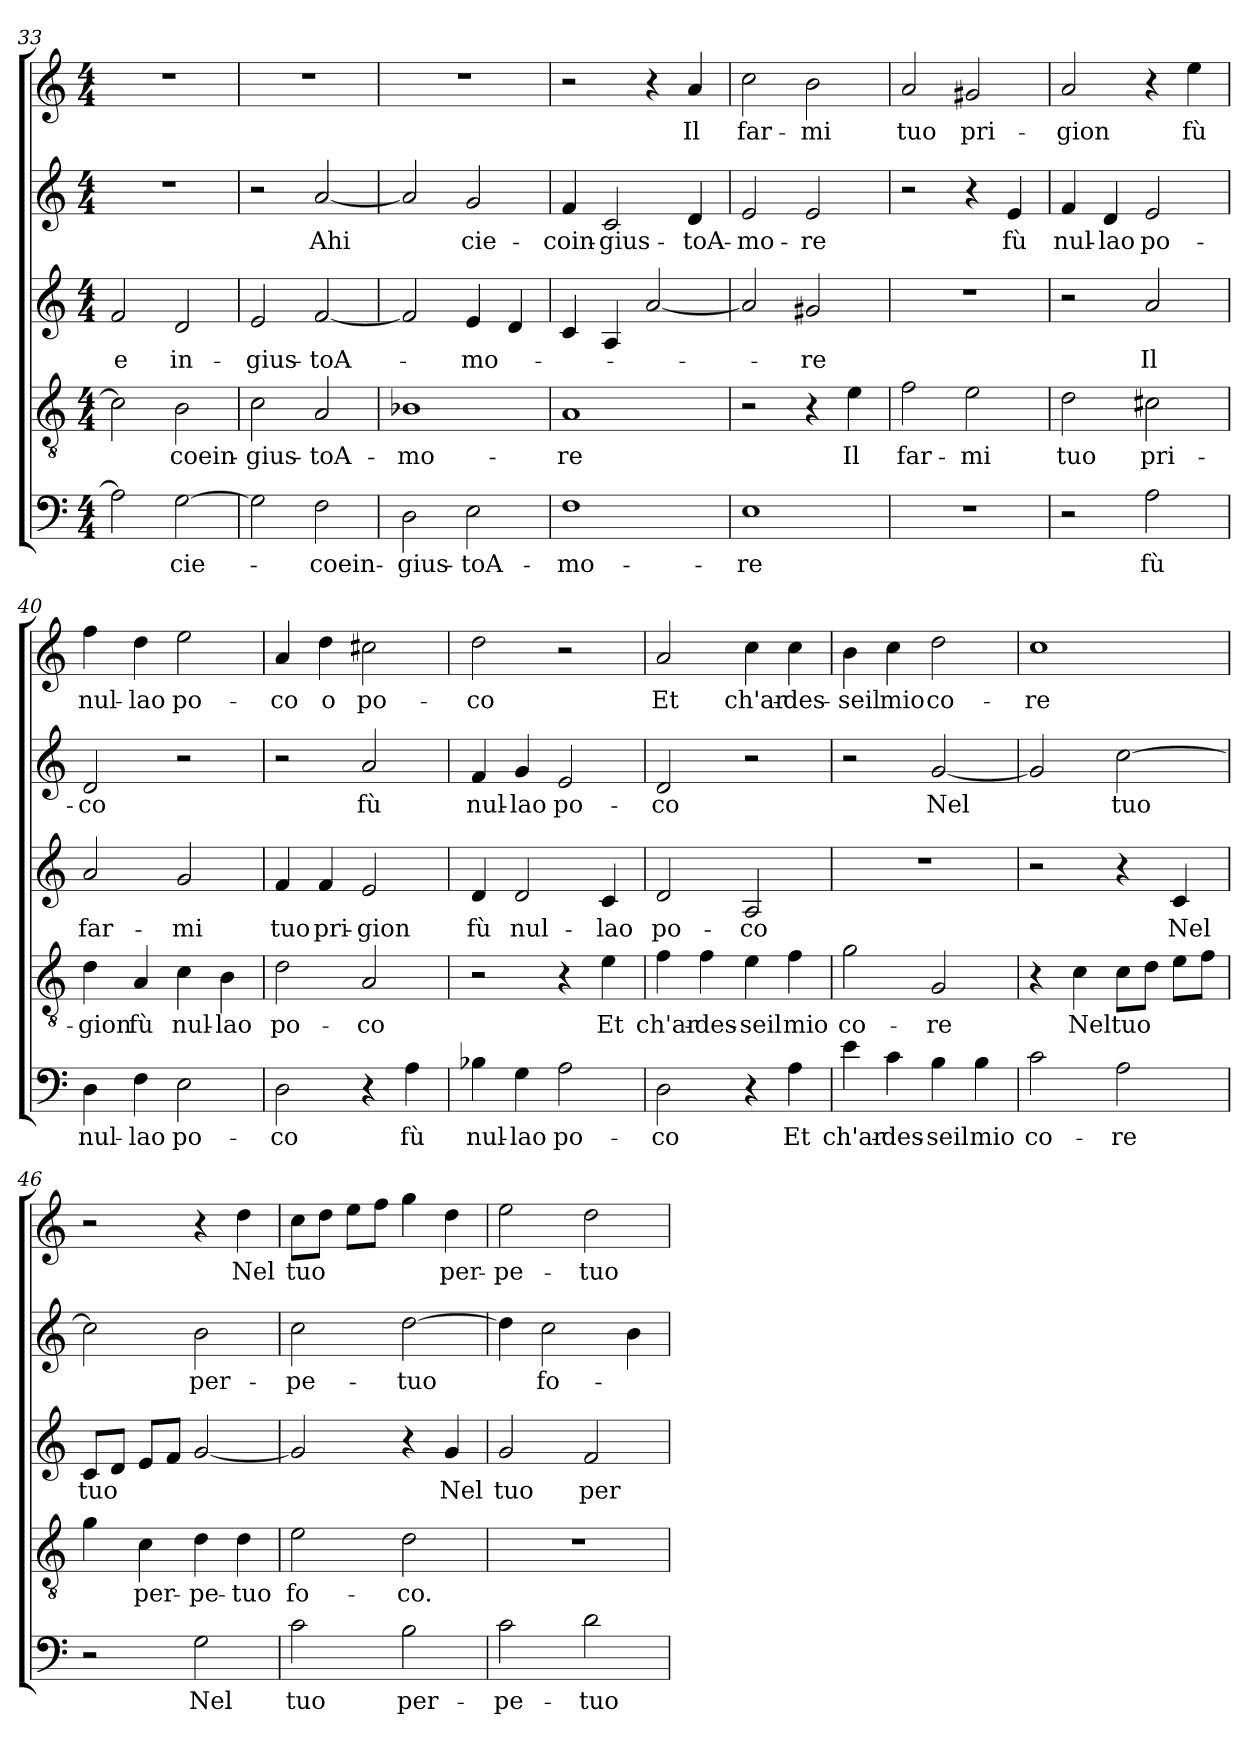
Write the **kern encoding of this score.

**kern	**text	**kern	**text	**kern	**text	**kern	**text	**kern	**text
*part5	*part5	*part4	*part4	*part3	*part3	*part2	*part2	*part1	*part1
*staff5	*staff5	*staff4	*staff4	*staff3	*staff3	*staff2	*staff2	*staff1	*staff1
*clefF4	*	*clefGv2	*	*clefG2	*	*clefG2	*	*clefG2	*
*k[]	*	*k[]	*	*k[]	*	*k[]	*	*k[]	*
*M4/4	*	*M4/4	*	*M4/4	*	*M4/4	*	*M4/4	*
=33	=33	=33	=33	=33	=33	=33	=33	=33	=33
2A\]	.	2c\]	.	2f/	e	1r	.	1r	.
[2G\	cie-	2B\	coein-	2d/	in-	.	.	.	.
=34	=34	=34	=34	=34	=34	=34	=34	=34	=34
2G\]	.	2c\	gius-	2e/	gius-	2r	.	1r	.
2F\	coein-	2A/	toA-	[2f/	toA-	[2a/	Ahi	.	.
=35	=35	=35	=35	=35	=35	=35	=35	=35	=35
2D\	gius-	1B-X\	mo-	2f/]	.	2a/]	.	1r	.
2E\	toA-	.	.	4e/	mo-	2g/	cie-	.	.
.	.	.	.	4d/	.	.	.	.	.
=36	=36	=36	=36	=36	=36	=36	=36	=36	=36
1F\	mo-	1A/	re	4c/	.	4f/	coin-	2r	.
.	.	.	.	4A/	.	2c/	gius-	.	.
.	.	.	.	[2a/	.	.	.	4r	.
.	.	.	.	.	.	4d/	toA-	4a/	Il
=37	=37	=37	=37	=37	=37	=37	=37	=37	=37
1E\	re	2r	.	2a/]	.	2e/	mo-	2cc\	far-
.	.	4r	.	2g#X/	re	2e/	re	2b\	mi
.	.	4e\	Il	.	.	.	.	.	.
=38	=38	=38	=38	=38	=38	=38	=38	=38	=38
1r	.	2f\	far-	1r	.	2r	.	2a/	tuo
.	.	2e\	mi	.	.	4r	.	2g#X/	pri-
.	.	.	.	.	.	4e/	fù	.	.
=39	=39	=39	=39	=39	=39	=39	=39	=39	=39
2r	.	2d\	tuo	2r	.	4f/	nul-	2a/	gion
.	.	.	.	.	.	4d/	lao	.	.
2A\	fù	2c#X\	pri-	2a/	Il	2e/	po-	4r	.
.	.	.	.	.	.	.	.	4ee\	fù
=40	=40	=40	=40	=40	=40	=40	=40	=40	=40
4D\	nul-	4d\	gion	2a/	far-	2d/	co	4ff\	nul-
4F\	lao	4A/	fù	.	.	.	.	4dd\	lao
2E\	po-	4c\	nul-	2g/	mi	2r	.	2ee\	po-
.	.	4B\	lao	.	.	.	.	.	.
=41	=41	=41	=41	=41	=41	=41	=41	=41	=41
2D\	co	2d\	po-	4f/	tuo	2r	.	4a/	co
.	.	.	.	4f/	pri-	.	.	4dd\	o
4r	.	2A/	co	2e/	gion	2a/	fù	2cc#X\	po-
4A\	fù	.	.	.	.	.	.	.	.
=42	=42	=42	=42	=42	=42	=42	=42	=42	=42
4B-X\	nul-	2r	.	4d/	fù	4f/	nul-	2dd\	co
4G\	lao	.	.	2d/	nul-	4g/	lao	.	.
2A\	po-	4r	.	.	.	2e/	po-	2r	.
.	.	4e\	Et	4c/	lao	.	.	.	.
=43	=43	=43	=43	=43	=43	=43	=43	=43	=43
2D\	co	4f\	ch'ar-	2d/	po-	2d/	co	2a/	Et
.	.	4f\	des-	.	.	.	.	.	.
4r	.	4e\	seil	2A/	co	2r	.	4cc\	ch'ar-
4A\	Et	4f\	mio	.	.	.	.	4cc\	des-
=44	=44	=44	=44	=44	=44	=44	=44	=44	=44
4e\	ch'ar-	2g\	co-	1r	.	2r	.	4b\	seil
4c\	des-	.	.	.	.	.	.	4cc\	mio
4B\	seil	2G/	re	.	.	[2g/	Nel	2dd\	co-
4B\	mio	.	.	.	.	.	.	.	.
=45	=45	=45	=45	=45	=45	=45	=45	=45	=45
2c\	co-	4r	.	2r	.	2g/]	.	1cc\	re
.	.	4c\	Nel	.	.	.	.	.	.
2A\	re	8c\L	tuo	4r	.	[2cc\	tuo	.	.
.	.	8d\J	.	.	.	.	.	.	.
.	.	8e\L	.	4c/	Nel	.	.	.	.
.	.	8f\J	.	.	.	.	.	.	.
=46	=46	=46	=46	=46	=46	=46	=46	=46	=46
2r	.	4g\	.	8c/L	tuo	2cc\]	.	2r	.
.	.	.	.	8d/J	.	.	.	.	.
.	.	4c\	per-	8e/L	.	.	.	.	.
.	.	.	.	8f/J	.	.	.	.	.
2G\	Nel	4d\	pe-	[2g/	.	2b\	per-	4r	.
.	.	4d\	tuo	.	.	.	.	4dd\	Nel
=47	=47	=47	=47	=47	=47	=47	=47	=47	=47
2c\	tuo	2e\	fo-	2g/]	.	2cc\	pe-	8cc\L	tuo
.	.	.	.	.	.	.	.	8dd\J	.
.	.	.	.	.	.	.	.	8ee\L	.
.	.	.	.	.	.	.	.	8ff\J	.
2B\	per-	2d\	co.	4r	.	[2dd\	tuo	4gg\	.
.	.	.	.	4g/	Nel	.	.	4dd\	per-
=48	=48	=48	=48	=48	=48	=48	=48	=48	=48
2c\	pe-	1r	.	2g/	tuo	4dd\]	.	2ee\	pe-
.	.	.	.	.	.	2cc\	fo-	.	.
2d\	tuo	.	.	2f/	per-	.	.	2dd\	tuo
.	.	.	.	.	.	4b\	.	.	.
=	=	=	=	=	=	=	=	=	=
*-	*-	*-	*-	*-	*-	*-	*-	*-	*-
